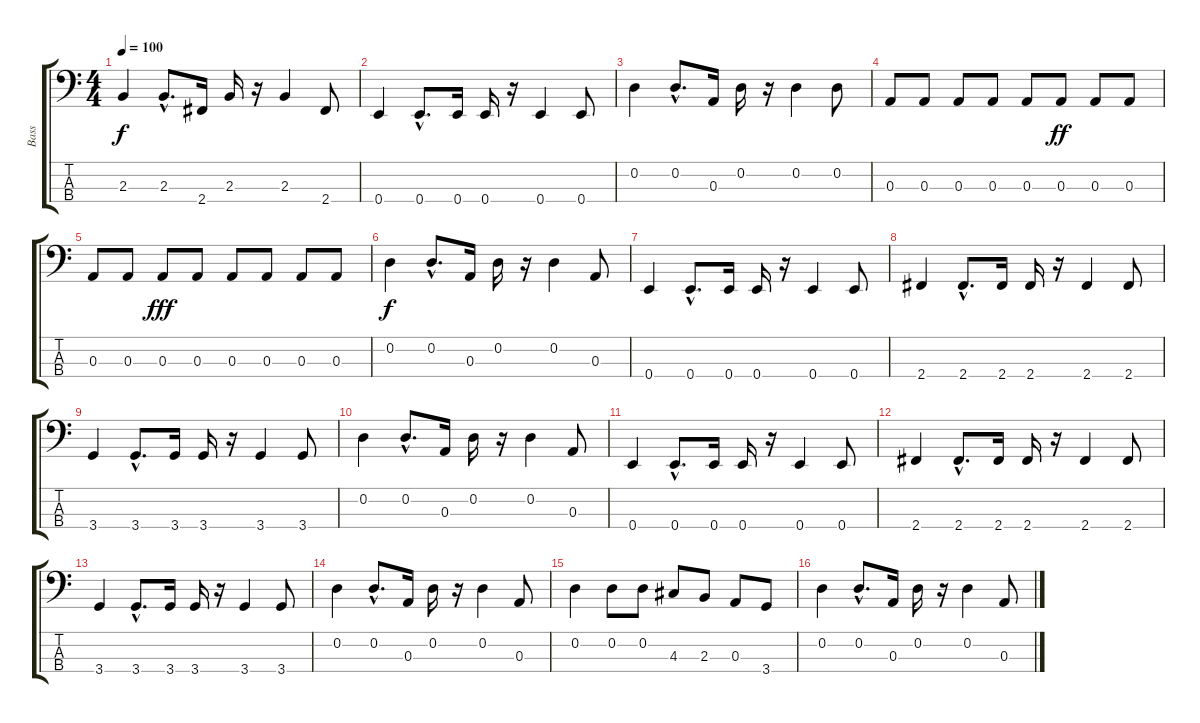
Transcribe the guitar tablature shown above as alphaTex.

\track ("Bass" "Bass") {instrument electricbassfinger}
\staff {score tabs}
\tuning (G2 D2 A1 E1) {hide}
\ts (4 4)
\tempo 100
\clef f4
\ks c
2.3.4{dy f} 2.3{hac}.8{d} 2.4.16 2.3.16 r.16 2.3.4 2.4.8 |
0.4.4 0.4{hac}.8{d} 0.4.16 0.4.16 r.16 0.4.4 0.4.8 |
0.2.4 0.2{hac}.8{d} 0.3.16 0.2.16 r.16 0.2.4 0.2.8 |
0.3.8 0.3.8 0.3.8 0.3.8 0.3.8 0.3.8{dy ff} 0.3.8 0.3.8 |
0.3.8 0.3.8 0.3.8{dy fff} 0.3.8 0.3.8 0.3.8 0.3.8 0.3.8 |
0.2.4{dy f} 0.2{hac}.8{d} 0.3.16 0.2.16 r.16 0.2.4 0.3.8 |
0.4.4 0.4{hac}.8{d} 0.4.16 0.4.16 r.16 0.4.4 0.4.8 |
2.4.4 2.4{hac}.8{d} 2.4.16 2.4.16 r.16 2.4.4 2.4.8 |
3.4.4 3.4{hac}.8{d} 3.4.16 3.4.16 r.16 3.4.4 3.4.8 |
0.2.4 0.2{hac}.8{d} 0.3.16 0.2.16 r.16 0.2.4 0.3.8 |
0.4.4 0.4{hac}.8{d} 0.4.16 0.4.16 r.16 0.4.4 0.4.8 |
2.4.4 2.4{hac}.8{d} 2.4.16 2.4.16 r.16 2.4.4 2.4.8 |
3.4.4 3.4{hac}.8{d} 3.4.16 3.4.16 r.16 3.4.4 3.4.8 |
0.2.4 0.2{hac}.8{d} 0.3.16 0.2.16 r.16 0.2.4 0.3.8 |
0.2.4 0.2.8 0.2.8 4.3.8 2.3.8 0.3.8 3.4.8 |
0.2.4 0.2{hac}.8{d} 0.3.16 0.2.16 r.16 0.2.4 0.3.8
